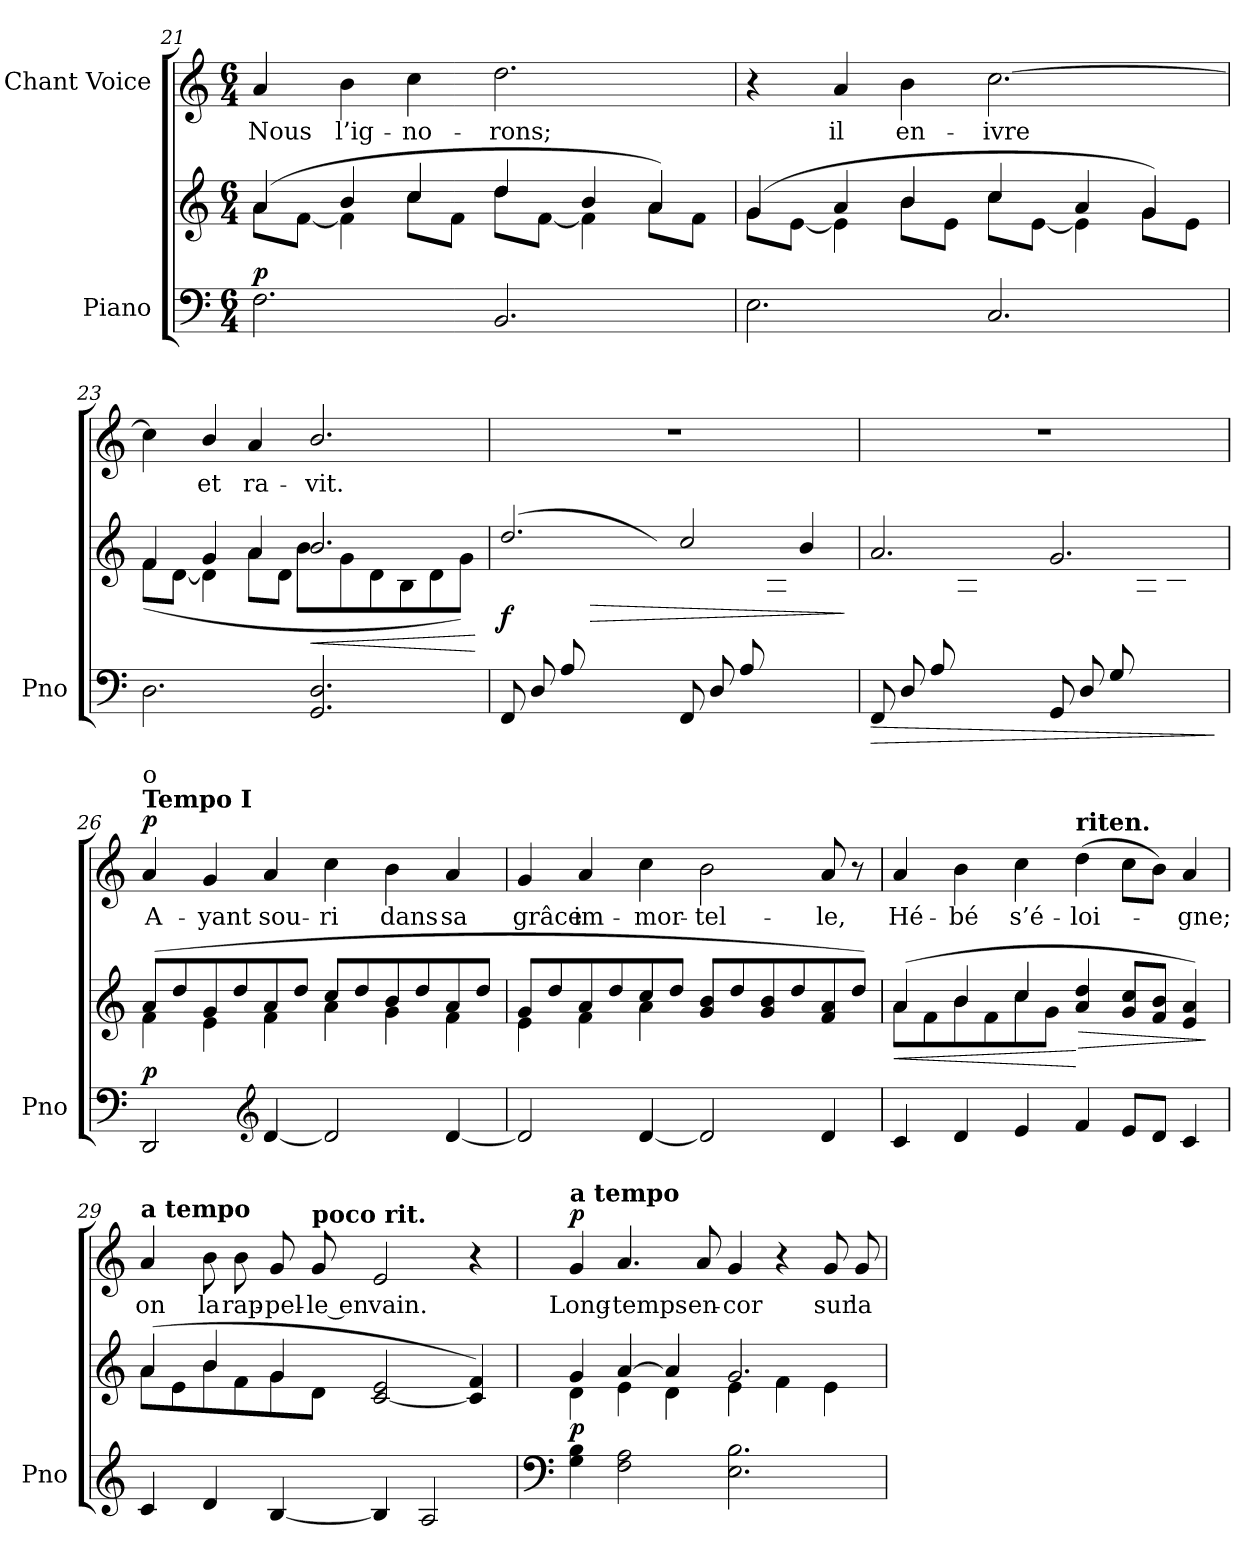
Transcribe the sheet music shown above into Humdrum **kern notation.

**kern	**kern	**dynam	**kern	**text	**dynam
*part2	*part2	*part2	*part1	*part1	*part1
*staff3	*staff2	*staff2/3	*staff1	*staff1	*staff1
*I"Piano	*	*	*I"Chant Voice	*	*
*I'Pno	*	*	*	*	*
!!LO:LB:g=z
*clefF4	*clefG2	*	*clefG2	*	*
*k[]	*k[]	*	*k[]	*	*
*M6/4	*M6/4	*	*M6/4	*	*
=21	=21	=21	=21	=21	=21
*	*^	*	*	*	*
!	!	!	!LO:DY:a=2	!	!LO:LY:b	!
2.F\	(4a/	8a\L	p	4a/	Nous	.
.	.	[8f\J	.	.	.	.
!	!	!	!	!	!LO:LY:b	!
.	4b/	4f\]	.	4b\	l’ig-	.
!	!	!	!	!	!LO:LY:b	!
.	4cc/	8cc\L	.	4cc\	-no-	.
.	.	8f\J	.	.	.	.
!	!	!	!	!	!LO:LY:b	!
2.BB/	4dd/	8dd\L	.	2.dd\	-rons;	.
.	.	[8f\J	.	.	.	.
.	4b/	4f\]	.	.	.	.
.	4a/)	8a\L	.	.	.	.
.	.	8f\J	.	.	.	.
!!LO:LB:g=z
=22	=22	=22	=22	=22	=22	=22
2.E\	(4g/	8g\L	.	4r	.	.
.	.	[8e\J	.	.	.	.
!	!	!	!	!	!LO:LY:b	!
.	4a/	4e\]	.	4a/	il	.
!	!	!	!	!	!LO:LY:b	!
.	4b/	8b\L	.	4b\	en-	.
.	.	8e\J	.	.	.	.
!	!	!	!	!	!LO:LY:b	!
2.C/	4cc/	8cc\L	.	[2.cc\	-ivre	.
.	.	[8e\J	.	.	.	.
.	4a/	4e\]	.	.	.	.
.	4g/)	8g\L	.	.	.	.
.	.	8e\J	.	.	.	.
=23	=23	=23	=23	=23	=23	=23
2.D\	4f/	(>8f\L	.	4cc\]	.	.
.	.	[8d\J	.	.	.	.
!	!	!	!	!	!LO:LY:b	!
.	4g/	4d\]	.	4b/	et	.
!	!	!	!	!	!LO:LY:b	!
.	4a/	8a\L	.	4a/	ra-	.
.	.	8d\J	.	.	.	.
!	!	!	!LO:HP:b	!	!LO:LY:b	!
2.GG/ 2.D/	2.b/	8b\L	<	2.b/	-vit.	.
.	.	8g\	.	.	.	.
.	.	8d\	.	.	.	.
.	.	8B\	.	.	.	.
.	.	8d\	.	.	.	.
.	.	8g\J)	.	.	.	.
*	*v	*v	*	*	*	*
.	.	[	.	.	.
!!LO:LB:g=z
=24	=24	=24	=24	=24	=24
*	*^	*	*	*	*
!	!	!	!LO:DY:b	!	!	!
(<8FF/L	(2.dd/	4.ryy	f	1.r	.	.
8D/	.	.	.	.	.	.
8A/	.	.	.	.	.	.
!	!	!	!LO:HP:b	!	!	!
4.ryy	.	8d\	>	.	.	.
.	.	8f\	.	.	.	.
.	.	8a\J)	.	.	.	.
(<8FF/L	2cc/	4.ryy	.	.	.	.
8D/	.	.	.	.	.	.
8A/	.	.	.	.	.	.
4.ryy	.	8A\	.	.	.	.
.	4b/	8d\	.	.	.	.
.	.	8f\J)	.	.	.	.
*	*v	*v	*	*	*	*
.	.	]	.	.	.
!!LO:PB:g=z
=25	=25	=25	=25	=25	=25
!	!	!LO:HP:b=2	!	!	!
*	*^	*	*	*	*
(<8FF/L	2.a/	4.ryy	>	1.r	.	.
8D/	.	.	.	.	.	.
8A/	.	.	.	.	.	.
4.ryy	.	8A\	.	.	.	.
.	.	8d\	.	.	.	.
.	.	8f\J)	.	.	.	.
(<8GG/L	2.g/)	4.ryy	.	.	.	.
8D/	.	.	.	.	.	.
8G/	.	.	.	.	.	.
4.ryy	.	8G\	.	.	.	.
.	.	8B\	.	.	.	.
.	.	8d\J)	.	.	.	.
*	*v	*v	*	*	*	*
.	.	]	.	.	.
=26	=26	=26	=26	=26	=26
*	*^	*	*	*	*
!	!	!	!	!LO:TX:a:B:t=Tempo I	!	!
!	!	!	!	!LO:TX:a:t=o	!	!
!	!	!	!LO:DY:a=2	!	!LO:LY:b	!LO:DY:a
2DD/	(<8a/L	4f\	p	4a/	A-	p
.	8dd/	.	.	.	.	.
!	!	!	!	!	!LO:LY:b	!
.	8g/	4e\	.	4g/	-yant	.
.	8dd/	.	.	.	.	.
*clefG2	*	*	*	*	*	*
!	!	!	!	!	!LO:LY:b	!
[4d/	8a/	4f\	.	4a/	sou-	.
.	8dd/J	.	.	.	.	.
!	!	!	!	!	!LO:LY:b	!
2d/]	8cc/L	4a\	.	4cc\	-ri	.
.	8dd/	.	.	.	.	.
!	!	!	!	!	!LO:LY:b	!
.	8b/	4g\	.	4b\	dans	.
.	8dd/	.	.	.	.	.
!	!	!	!	!	!LO:LY:b	!
[4d/	8a/	4f\	.	4a/	sa	.
.	8dd/J	.	.	.	.	.
!!LO:LB:g=z
=27	=27	=27	=27	=27	=27	=27
!	!	!	!	!	!LO:LY:b	!
2d/]	8g/L	4e\	.	4g/	grâce	.
.	8dd/	.	.	.	.	.
!	!	!	!	!	!LO:LY:b	!
.	8a/	4f\	.	4a/	im-	.
.	8dd/	.	.	.	.	.
!	!	!	!	!	!LO:LY:b	!
[4d/	8cc/	4a\	.	4cc\	-mor-	.
.	8dd/J	.	.	.	.	.
!	!	!	!	!	!LO:LY:b	!
2d/]	8g/ 8b/L	2.ryy	.	2b\	-tel-	.
.	8dd/	.	.	.	.	.
.	8g/ 8b/	.	.	.	.	.
.	8dd/	.	.	.	.	.
!	!	!	!	!	!LO:LY:b	!
4d/	8f/ 8a/	.	.	8a/	-le,	.
.	8dd/J)	.	.	8r	.	.
!!LO:LB:g=z
=28	=28	=28	=28	=28	=28	=28
!	!	!	!LO:HP:b	!	!LO:LY:b	!
4c/	(4a/	8a\L	<	4a/	Hé-	.
.	.	8f\	.	.	.	.
!	!	!	!	!	!LO:LY:b	!
4d/	4b/	8b\	.	4b\	-bé	.
.	.	8f\	.	.	.	.
!	!	!	!	!	!LO:LY:b	!
4e/	4cc/	8cc\	.	4cc\	s’é-	.
.	.	8g\J	.	.	.	.
!	!	!	!	!LO:TX:a:B:t=riten.	!	!
!	!	!	!LO:HP:n=1:b	!	!LO:LY:b	!
4f/	2ryy	4a/ 4dd/	[ >	(4dd\	-loi-	.
8e/L	.	8g/ 8cc/L	.	8cc\L	.	.
8d/J	.	8f/ 8b/J	.	8b\J)	.	.
!	!	!	!	!	!LO:LY:b	!
4c/	4e/ 4a/)	4ryy	.	4a/	-gne;	.
*	*v	*v	*	*	*	*
.	.	]	.	.	.
=29	=29	=29	=29	=29	=29
*	*^	*	*	*	*
!	!	!	!	!LO:TX:a:B:t=a tempo	!	!
!	!	!	!	!	!LO:LY:b	!
4c/	(4a/	8a\L	.	4a/	on	.
.	.	8e\	.	.	.	.
!	!	!	!	!	!LO:LY:b	!
4d/	4b/	8b\	.	8b\	la	.
!	!	!	!	!	!LO:LY:b	!
.	.	8f\	.	8b\	rap-	.
!	!	!	!	!	!LO:LY:b	!
[4B/	4g/	8g\	.	8g/	-pel-	.
!	!	!	!	!LO:TX:a:B:t=poco rit.	!	!
!	!	!	!	!	!LO:LY:b	!
.	.	8d\J	.	8g/	le en	.
!	!	!	!	!	!LO:LY:b	!
4B/]	[<2c/ 2e/	2.ryy	.	2e/	vain.	.
2A/	.	.	.	.	.	.
.	4c/] 4f/)	.	.	4r	.	.
=30	=30	=30	=30	=30	=30	=30
*clefF4	*	*	*	*	*	*
!	!	!	!	!LO:TX:a:B:t=a tempo	!	!
!	!	!	!LO:DY:a=2	!	!LO:LY:b	!LO:DY:a
4G\ 4B\	4g/	4d\	p	4g/	Long-	p
!	!	!	!	!	!LO:LY:b	!
2F\ 2A\	[4a/	4e\	.	4.a/	-temps	.
.	4a/]	4d\	.	.	.	.
!	!	!	!	!	!LO:LY:b	!
.	.	.	.	8a/	en-	.
!	!	!	!	!	!LO:LY:b	!
2.E\ 2.B\	2.g/	4e\	.	4g/	-cor	.
.	.	4f\	.	4r	.	.
!	!	!	!	!	!LO:LY:b	!
.	.	4e\	.	8g/	sur	.
!	!	!	!	!	!LO:LY:b	!
.	.	.	.	8g/	la	.
*	*v	*v	*	*	*	*
=	=	=	=	=	=
*-	*-	*-	*-	*-	*-
